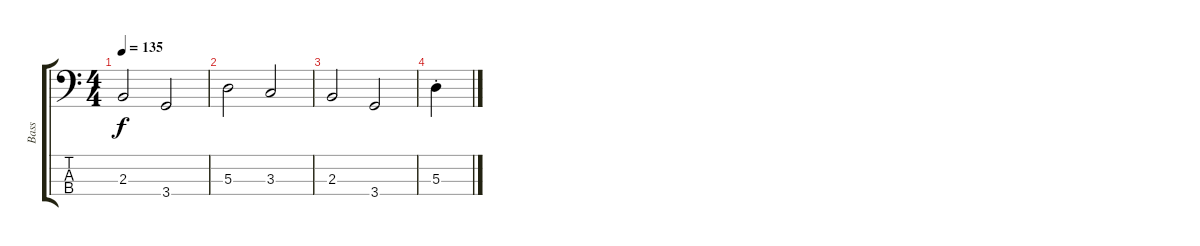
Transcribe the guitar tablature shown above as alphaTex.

\track ("Bass" "Bass") {instrument electricbassfinger}
\staff {score tabs}
\tuning (G2 D2 A1 E1) {hide}
\ts (4 4)
\tempo 135
\clef f4
\ks c
2.3.2{dy f} 3.4.2 |
5.3.2 3.3.2 |
2.3.2 3.4.2 |
5.3{st}.4
